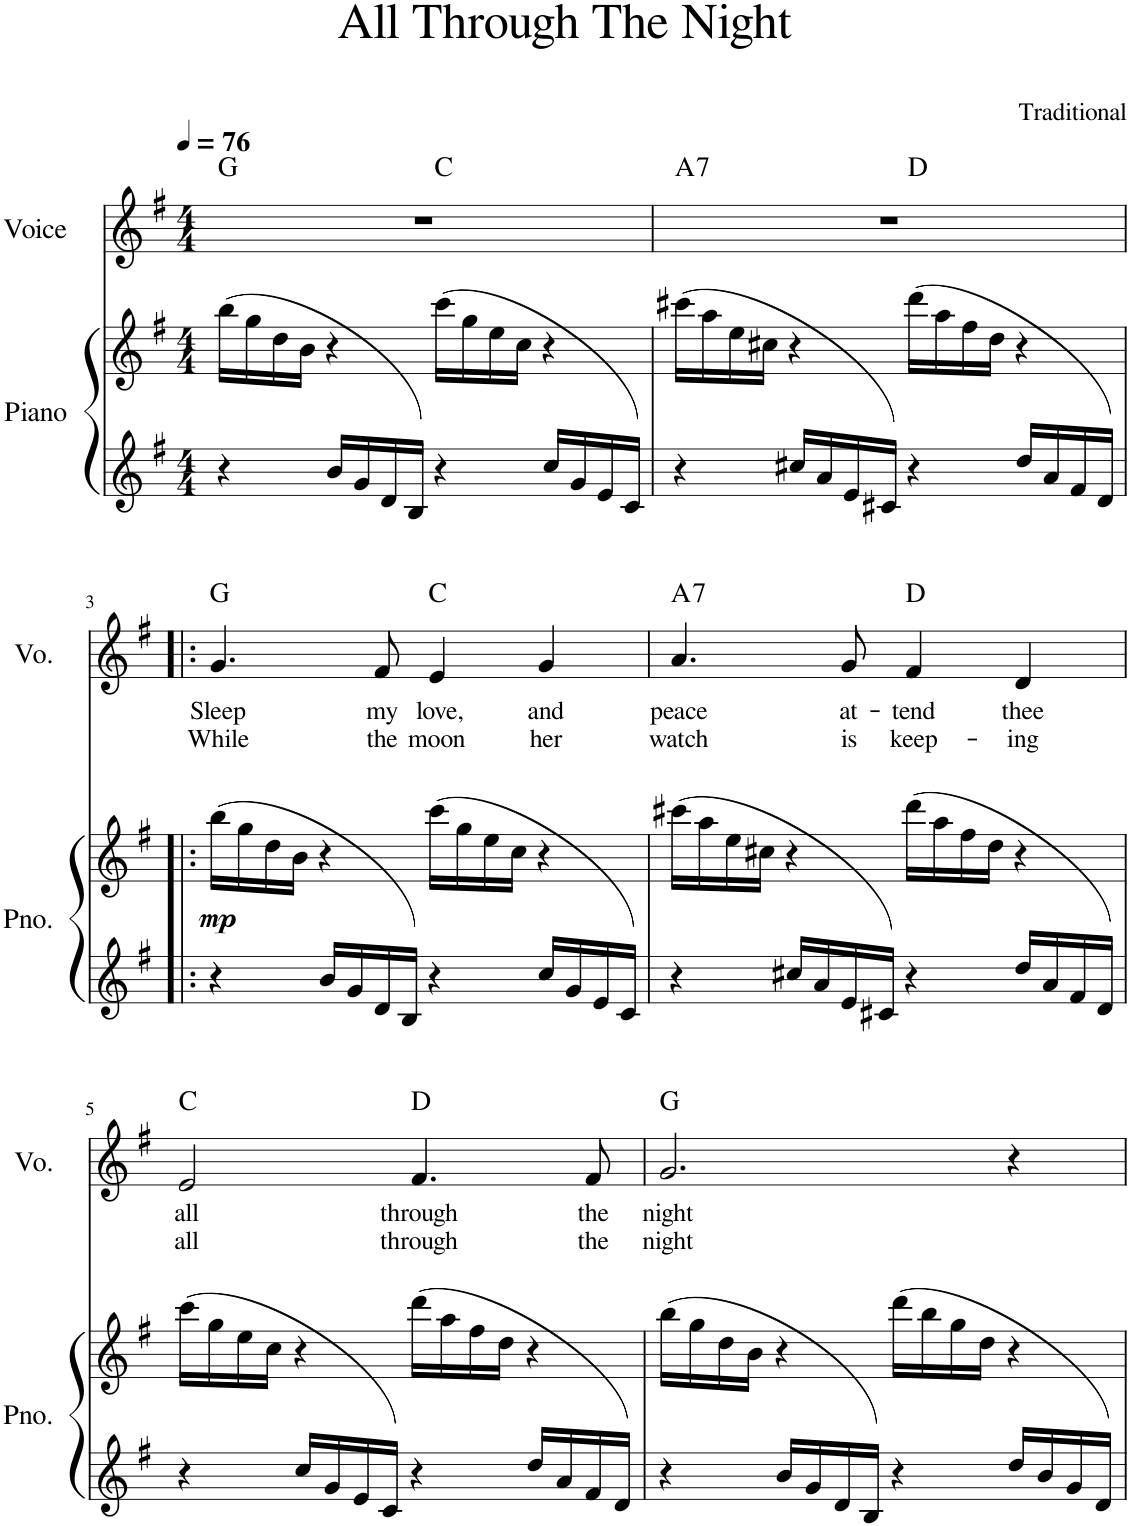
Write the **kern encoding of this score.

**kern	**kern	**dynam	**kern	**text	**text	**harte
*part2	*part2	*part2	*part1	*part1	*part1	*part1
*staff3	*staff2	*staff2/3	*staff1	*staff1	*staff1	*
*I"Piano	*	*	*I"Voice	*	*	*
*I'Pno.	*	*	*I'Vo.	*	*	*
*clefG2	*clefG2	*	*clefG2	*	*	*
*k[f#]	*k[f#]	*	*k[f#]	*	*	*
*M4/4	*M4/4	*	*M4/4	*	*	*
*MM76	*MM76	*	*MM76	*	*	*
=1	=1	=1	=1	=1	=1	=1
*	*	*	*^	*	*	*
4r	(16bb\LL	.	1r	2ryy	.	.	G:maj
.	16gg\	.	.	.	.	.	.
.	16dd\	.	.	.	.	.	.
.	16b\JJ	.	.	.	.	.	.
16b/LL	4r	.	.	.	.	.	.
16g/	.	.	.	.	.	.	.
16d/	.	.	.	.	.	.	.
16B/JJ)	.	.	.	.	.	.	.
4r	(16ccc\LL	.	.	2ryy	.	.	C:maj
.	16gg\	.	.	.	.	.	.
.	16ee\	.	.	.	.	.	.
.	16cc\JJ	.	.	.	.	.	.
16cc/LL	4r	.	.	.	.	.	.
16g/	.	.	.	.	.	.	.
16e/	.	.	.	.	.	.	.
16c/JJ)	.	.	.	.	.	.	.
=2	=2	=2	=2	=2	=2	=2	=2
!	!	!	!	!	!	!	!LO:H:kt=7
4r	(16ccc#X\LL	.	1r	2ryy	.	.	A:7
.	16aa\	.	.	.	.	.	.
.	16ee\	.	.	.	.	.	.
.	16cc#X\JJ	.	.	.	.	.	.
16cc#X/LL	4r	.	.	.	.	.	.
16a/	.	.	.	.	.	.	.
16e/	.	.	.	.	.	.	.
16c#X/JJ)	.	.	.	.	.	.	.
4r	(16ddd\LL	.	.	2ryy	.	.	D:maj
.	16aa\	.	.	.	.	.	.
.	16ff#\	.	.	.	.	.	.
.	16dd\JJ	.	.	.	.	.	.
16dd/LL	4r	.	.	.	.	.	.
16a/	.	.	.	.	.	.	.
16f#/	.	.	.	.	.	.	.
16d/JJ)	.	.	.	.	.	.	.
!!LO:LB:g=z
=3!|:	=3!|:	=3!|:	=3!|:	=3!|:	=3!|:	=3!|:	=3!|:
!	!	!LO:DY:b	!	!	!LO:LY:b	!LO:LY:b	!
*	*	*	*v	*v	*	*	*
4r	(16bb\LL	mp	4.g/	Sleep	While	G:maj
.	16gg\	.	.	.	.	.
.	16dd\	.	.	.	.	.
.	16b\JJ	.	.	.	.	.
16b/LL	4r	.	.	.	.	.
16g/	.	.	.	.	.	.
!	!	!	!	!LO:LY:b	!LO:LY:b	!
16d/	.	.	8f#/	my	the	.
16B/JJ)	.	.	.	.	.	.
!	!	!	!	!LO:LY:b	!LO:LY:b	!
4r	(16ccc\LL	.	4e/	love,	moon	C:maj
.	16gg\	.	.	.	.	.
.	16ee\	.	.	.	.	.
.	16cc\JJ	.	.	.	.	.
!	!	!	!	!LO:LY:b	!LO:LY:b	!
16cc/LL	4r	.	4g/	and	her	.
16g/	.	.	.	.	.	.
16e/	.	.	.	.	.	.
16c/JJ)	.	.	.	.	.	.
=4	=4	=4	=4	=4	=4	=4
!	!	!	!	!LO:LY:b	!LO:LY:b	!LO:H:kt=7
4r	(16ccc#X\LL	.	4.a/	peace	watch	A:7
.	16aa\	.	.	.	.	.
.	16ee\	.	.	.	.	.
.	16cc#X\JJ	.	.	.	.	.
16cc#X/LL	4r	.	.	.	.	.
16a/	.	.	.	.	.	.
!	!	!	!	!LO:LY:b	!LO:LY:b	!
16e/	.	.	8g/	at-	is	.
16c#X/JJ)	.	.	.	.	.	.
!	!	!	!	!LO:LY:b	!LO:LY:b	!
4r	(16ddd\LL	.	4f#/	-tend	keep-	D:maj
.	16aa\	.	.	.	.	.
.	16ff#\	.	.	.	.	.
.	16dd\JJ	.	.	.	.	.
!	!	!	!	!LO:LY:b	!LO:LY:b	!
16dd/LL	4r	.	4d/	thee	-ing	.
16a/	.	.	.	.	.	.
16f#/	.	.	.	.	.	.
16d/JJ)	.	.	.	.	.	.
!!LO:LB:g=z
=5	=5	=5	=5	=5	=5	=5
!	!	!	!	!LO:LY:b	!LO:LY:b	!
4r	(16ccc\LL	.	2e/	all	all	C:maj
.	16gg\	.	.	.	.	.
.	16ee\	.	.	.	.	.
.	16cc\JJ	.	.	.	.	.
16cc/LL	4r	.	.	.	.	.
16g/	.	.	.	.	.	.
16e/	.	.	.	.	.	.
16c/JJ)	.	.	.	.	.	.
!	!	!	!	!LO:LY:b	!LO:LY:b	!
4r	(16ddd\LL	.	4.f#/	through	through	D:maj
.	16aa\	.	.	.	.	.
.	16ff#\	.	.	.	.	.
.	16dd\JJ	.	.	.	.	.
16dd/LL	4r	.	.	.	.	.
16a/	.	.	.	.	.	.
!	!	!	!	!LO:LY:b	!LO:LY:b	!
16f#/	.	.	8f#/	the	the	.
16d/JJ)	.	.	.	.	.	.
=6	=6	=6	=6	=6	=6	=6
!	!	!	!	!LO:LY:b	!LO:LY:b	!
4r	(16bb\LL	.	2.g/	night	night	G:maj
.	16gg\	.	.	.	.	.
.	16dd\	.	.	.	.	.
.	16b\JJ	.	.	.	.	.
16b/LL	4r	.	.	.	.	.
16g/	.	.	.	.	.	.
16d/	.	.	.	.	.	.
16B/JJ)	.	.	.	.	.	.
4r	(16ddd\LL	.	.	.	.	.
.	16bb\	.	.	.	.	.
.	16gg\	.	.	.	.	.
.	16dd\JJ	.	.	.	.	.
16dd/LL	4r	.	4r	.	.	.
16b/	.	.	.	.	.	.
16g/	.	.	.	.	.	.
16d/JJ)	.	.	.	.	.	.
=	=	=	=	=	=	=
*-	*-	*-	*-	*-	*-	*-
